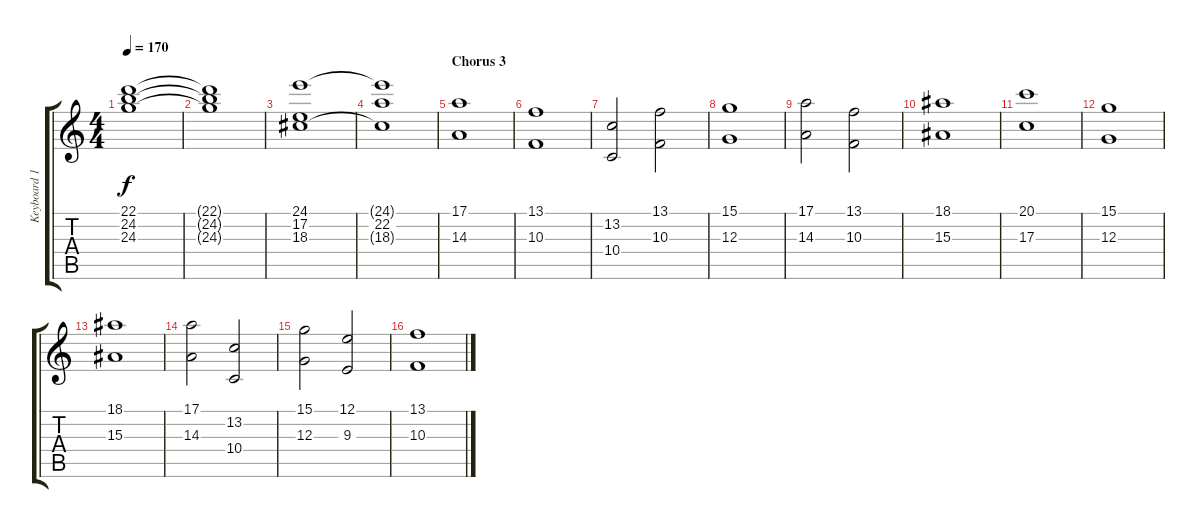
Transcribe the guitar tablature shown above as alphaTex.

\track ("Keyboard 1" "Keyboard 1") {instrument stringensemble1}
\staff {score tabs}
\tuning (E4 B3 G3 D3 A2 E2) {hide}
\ts (4 4)
\tempo 170
\clef g2
\ks c
(22.1 24.2 24.3).1{dy f} |
(22.1{t} 24.2{t} 24.3{t}).1 |
(24.1 17.2 18.3).1 |
(24.1{t} 22.2 18.3{t}).1 |
\section ("" "Chorus 3")
(17.1 14.3).1{volume 12} |
(13.1 10.3).1 |
(13.2 10.4).2 (13.1 10.3).2 |
(15.1 12.3).1 |
(17.1 14.3).2 (13.1 10.3).2 |
(18.1 15.3).1 |
(20.1 17.3).1 |
(15.1 12.3).1 |
(18.1 15.3).1 |
(17.1 14.3).2 (13.2 10.4).2 |
(15.1 12.3).2 (12.1 9.3).2 |
(13.1 10.3).1
